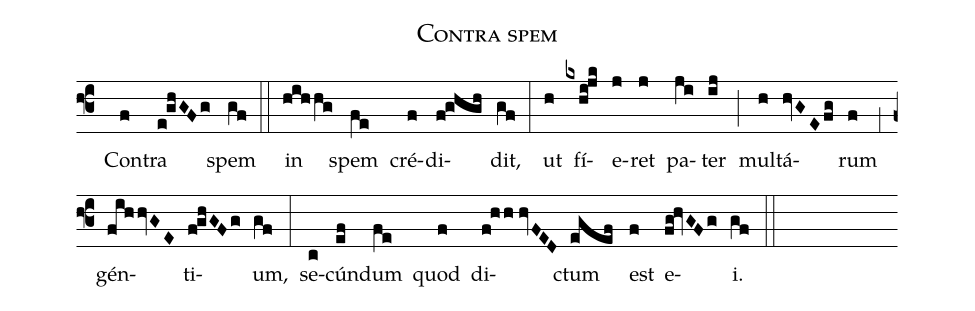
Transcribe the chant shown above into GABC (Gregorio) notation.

name:Contra spem;
mode:II;
office-part:Communiones;
%%
(f3) () Con(f)tra(e!ghGFg) spem(gf) (::) in(hihhg) spem(fe) cré(f)di(f!ghgh)dit,(gf) (:) ut(h) fí(kxhi!jk)e(j)ret(j) pa(ji)ter(ij) (;) mul(h)tá(hvGE/fg)rum(f) (;1) gén(fihhvGE)ti(f!ghGFg)um,(gf) (:) se(c)cún(ef)dum(fe) quod(f) di(f!hh//hvFED)ctum(egef) est(f) e(fg!hvGFg)i.(gf) (::)
